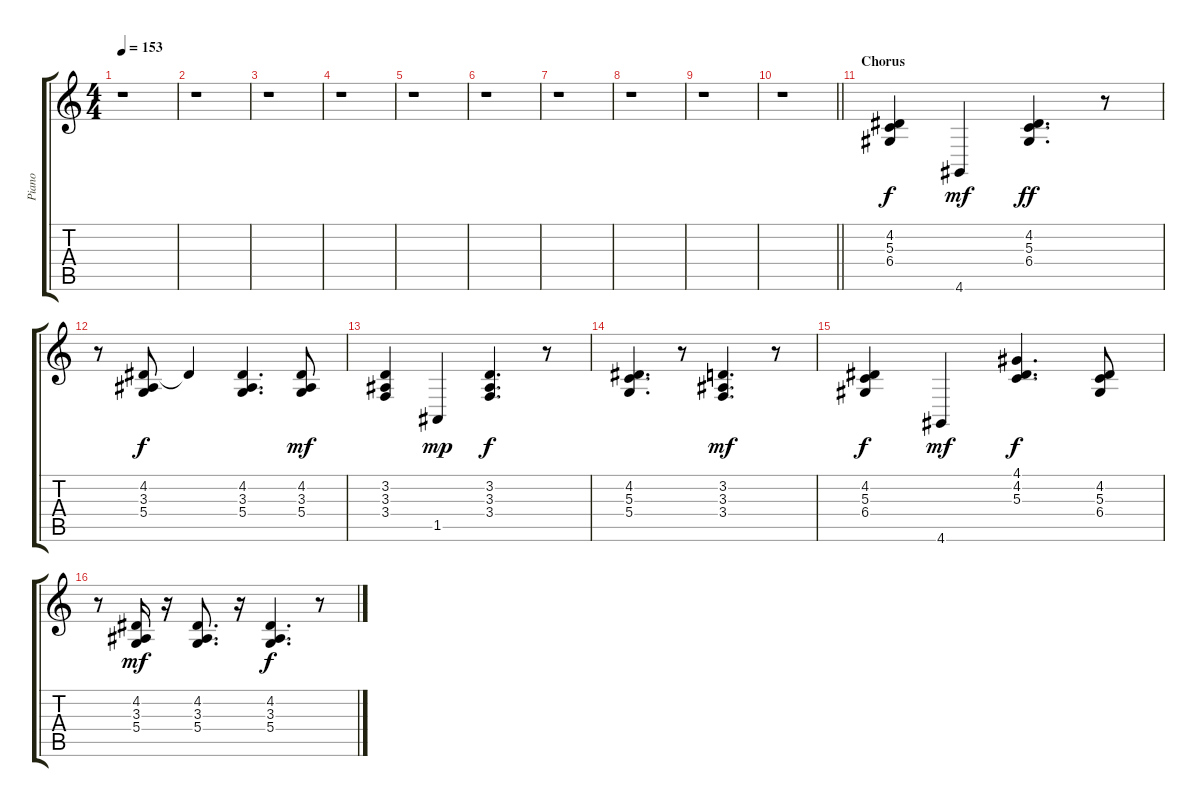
\track ("Piano" "Piano") {instrument brightacousticpiano}
\staff {score tabs}
\tuning (E4 B3 G3 D3 A2 E2) {hide}
\ts (4 4)
\tempo 153
\clef g2
\ks c
r.1{dy f} |
r.1 |
r.1 |
r.1 |
r.1 |
r.1 |
r.1 |
r.1 |
r.1 |
\barLineRight lightlight
r.1 |
\section ("" "Chorus")
(4.2 5.3 6.4).4 4.6.4{dy mf} (4.2 5.3 6.4).4{d dy ff} r.8 |
r.8 (4.2 3.3 5.4).8{dy f} 4.2{t}.4 (4.2 3.3 5.4).4{d} (4.2 3.3 5.4).8{dy mf} |
(3.2 3.3 3.4).4 1.5.4{dy mp} (3.2 3.3 3.4).4{d dy f} r.8 |
(4.2 5.3 5.4).4{d} r.8 (3.2 3.3 3.4).4{d dy mf} r.8 |
(4.2 5.3 6.4).4{dy f} 4.6.4{dy mf} (4.1 4.2 5.3).4{d dy f} (4.2 5.3 6.4).8 |
r.8 (4.2 3.3 5.4).16{dy mf} r.16 (4.2 3.3 5.4).8{d} r.16 (4.2 3.3 5.4).4{d dy f} r.8
